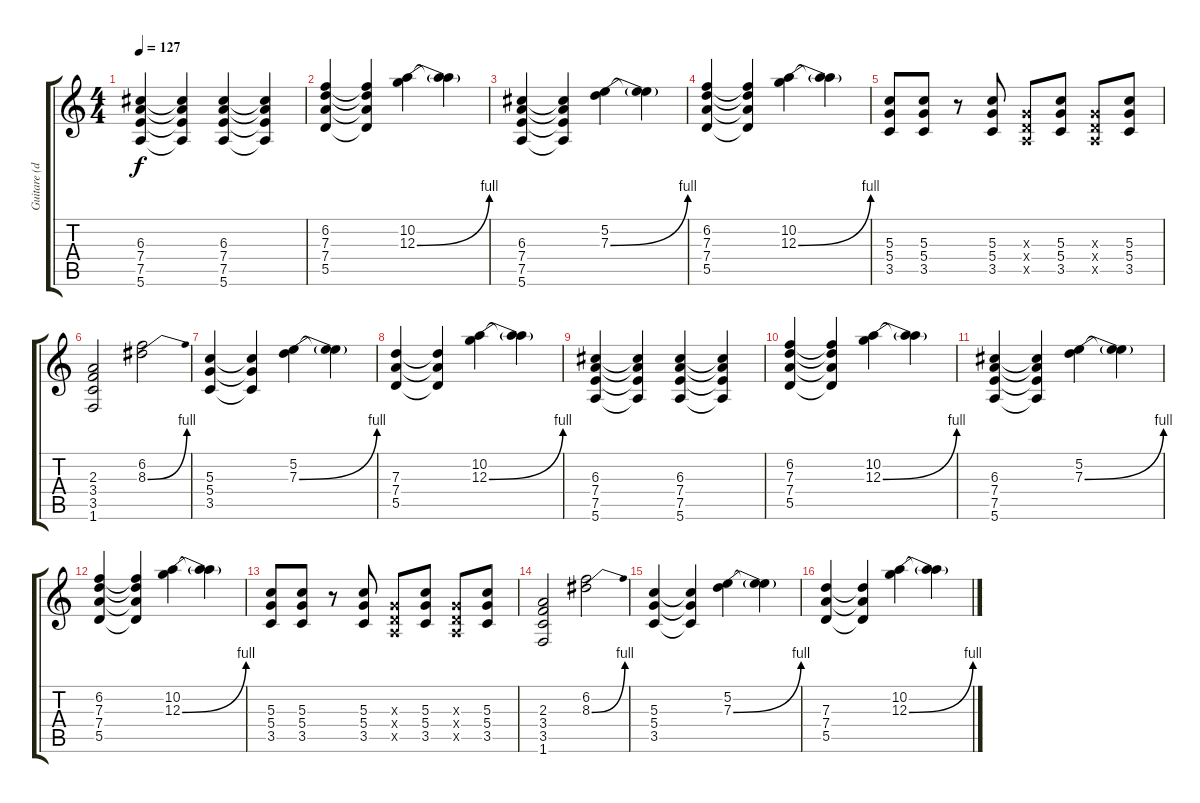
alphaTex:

\track ("Guitare (distortion) droite" "Guitare (d") {instrument distortionguitar}
\staff {score tabs}
\tuning (E4 B3 G3 D3 A2 E2) {hide}
\ts (4 4)
\tempo 127
\clef g2
\ks c
(6.3 7.4 7.5 5.6).4{dy f} (6.3{t} 7.4{t} 7.5{t} 5.6{t}).4 (6.3 7.4 7.5 5.6).4 (6.3{t} 7.4{t} 7.5{t} 5.6{t}).4 |
(6.2 7.3 7.4 5.5).4 (6.2{t} 7.3{t} 7.4{t} 5.5{t}).4 (10.2 12.3{be (bend 0 0 60 4)}).4 (10.2{t} 12.3{t}).4 |
(6.3 7.4 7.5 5.6).4 (6.3{t} 7.4{t} 7.5{t} 5.6{t}).4 (5.2 7.3{be (bend 0 0 60 4)}).4 (5.2{t} 7.3{t}).4 |
(6.2 7.3 7.4 5.5).4 (6.2{t} 7.3{t} 7.4{t} 5.5{t}).4 (10.2 12.3{be (bend 0 0 60 4)}).4 (10.2{t} 12.3{t}).4 |
(5.3 5.4 3.5).8 (5.3 5.4 3.5).8 r.8 (5.3 5.4 3.5).8 (0.3{x} 0.4{x} 0.5{x}).8 (5.3 5.4 3.5).8 (0.3{x} 0.4{x} 0.5{x}).8 (5.3 5.4 3.5).8 |
(2.3 3.4 3.5 1.6).2 (6.2 8.3{be (bend 0 0 60 4)}).2 |
(5.3 5.4 3.5).4 (5.3{t} 5.4{t} 3.5{t}).4 (5.2 7.3{be (bend 0 0 60 4)}).4 (5.2{t} 7.3{t}).4 |
(7.3 7.4 5.5).4 (7.3{t} 7.4{t} 5.5{t}).4 (10.2 12.3{be (bend 0 0 60 4)}).4 (10.2{t} 12.3{t}).4 |
(6.3 7.4 7.5 5.6).4 (6.3{t} 7.4{t} 7.5{t} 5.6{t}).4 (6.3 7.4 7.5 5.6).4 (6.3{t} 7.4{t} 7.5{t} 5.6{t}).4 |
(6.2 7.3 7.4 5.5).4 (6.2{t} 7.3{t} 7.4{t} 5.5{t}).4 (10.2 12.3{be (bend 0 0 60 4)}).4 (10.2{t} 12.3{t}).4 |
(6.3 7.4 7.5 5.6).4 (6.3{t} 7.4{t} 7.5{t} 5.6{t}).4 (5.2 7.3{be (bend 0 0 60 4)}).4 (5.2{t} 7.3{t}).4 |
(6.2 7.3 7.4 5.5).4 (6.2{t} 7.3{t} 7.4{t} 5.5{t}).4 (10.2 12.3{be (bend 0 0 60 4)}).4 (10.2{t} 12.3{t}).4 |
(5.3 5.4 3.5).8 (5.3 5.4 3.5).8 r.8 (5.3 5.4 3.5).8 (0.3{x} 0.4{x} 0.5{x}).8 (5.3 5.4 3.5).8 (0.3{x} 0.4{x} 0.5{x}).8 (5.3 5.4 3.5).8 |
(2.3 3.4 3.5 1.6).2 (6.2 8.3{be (bend 0 0 60 4)}).2 |
(5.3 5.4 3.5).4 (5.3{t} 5.4{t} 3.5{t}).4 (5.2 7.3{be (bend 0 0 60 4)}).4 (5.2{t} 7.3{t}).4 |
(7.3 7.4 5.5).4 (7.3{t} 7.4{t} 5.5{t}).4 (10.2 12.3{be (bend 0 0 60 4)}).4 (10.2{t} 12.3{t}).4
